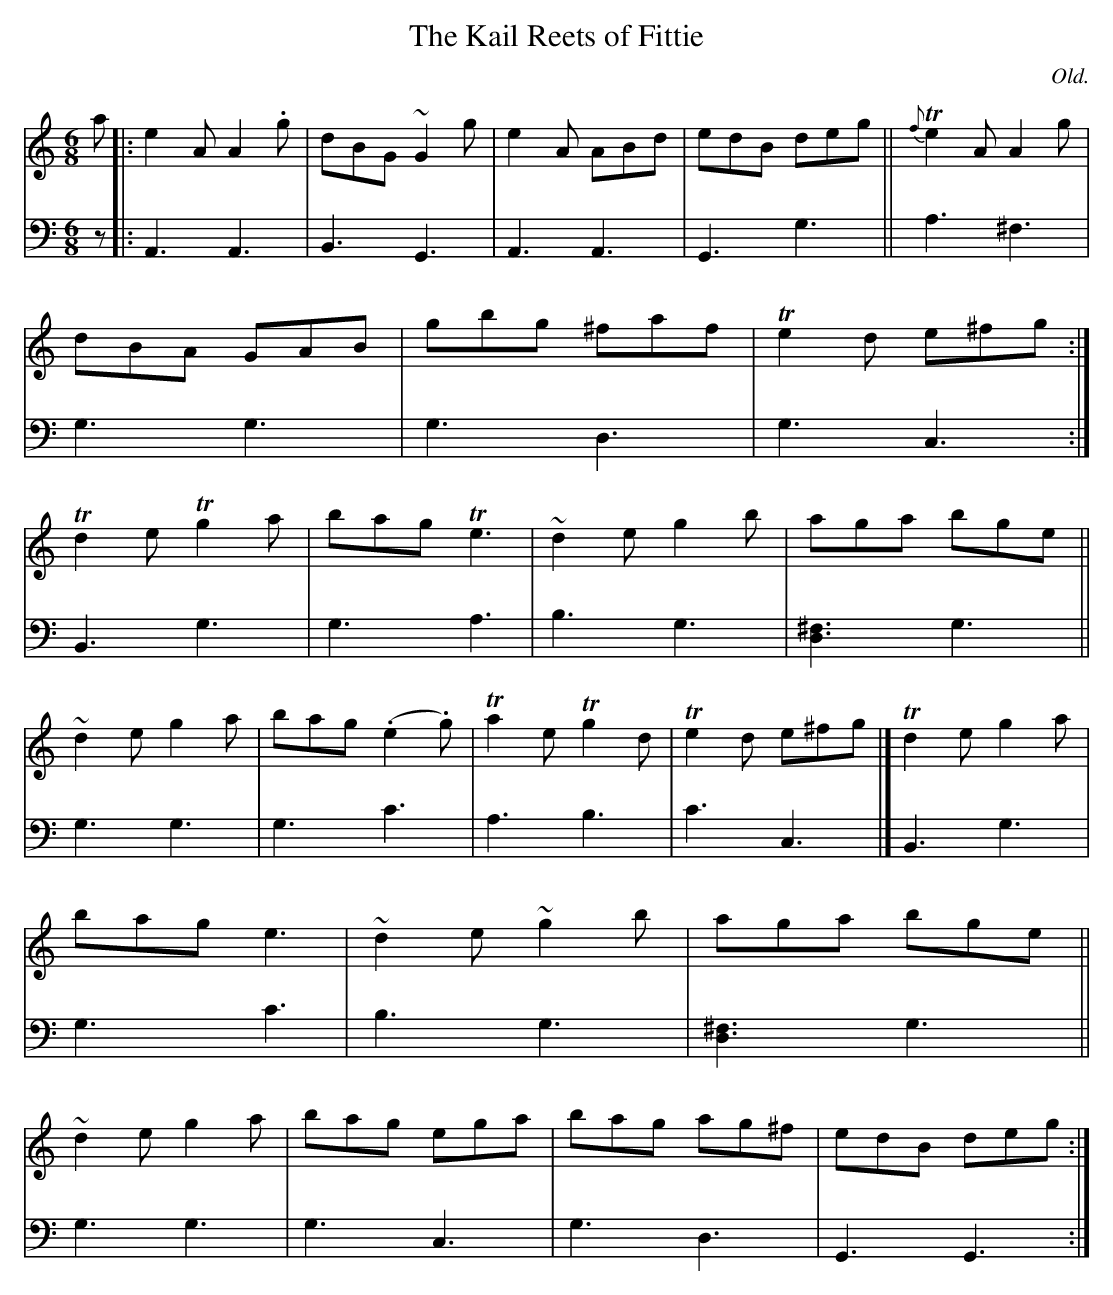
X:1
T: The Kail Reets of Fittie
O: Old.
M: 6/8
L: 1/8
K: Am
V: 1 staves=2
a |:\
e2A A2.g | dBG ~G2g | e2A ABd | edB deg ||\
{f}Te2A A2g | dBA GAB | gbg ^faf | Te2d e^fg :|\
Td2e Tg2a | bag Te3 | ~d2e g2b | aga bge ||
~d2e g2a | bag (.e2.g) | Ta2e Tg2d | Te2d e^fg |]\
Td2e g2a | bag e3 | ~d2e ~g2b | aga bge ||\
~d2e g2a | bag ega | bag ag^f | edB deg :|
V: 2 clef=bass middle=d
z |:\
A3 A3 | B3 G3 | A3 A3 | G3 g3 || a3 ^f3 | g3 g3 | g3 d3 | g3 c3 :| B3 g3 | g3 a3 | b3 g3 |
[d3^f3] g3 || g3 g3 | g3 c'3 | a3 b3 | c'3 c3 |] B3 g3 | g3 c'3 | b3 g3 | [d3^f3]g3 || g3 g3 | g3 c3 | g3 d3 | G3 G3 :|
